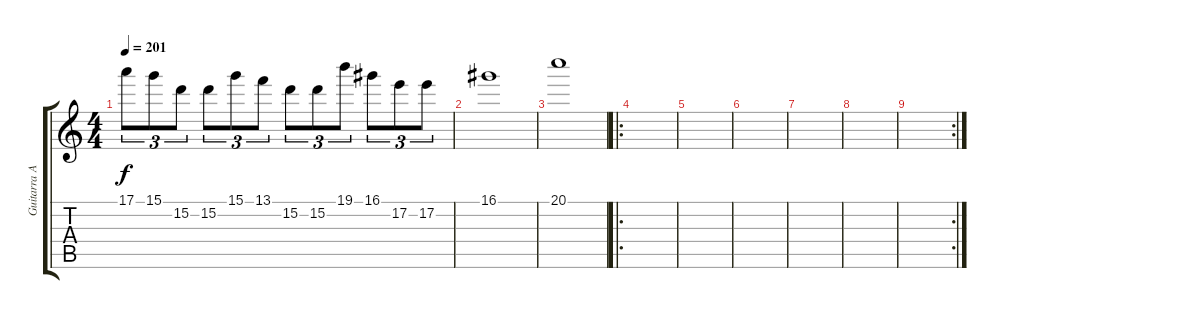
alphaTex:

\track ("Guitarra Adicional" "Guitarra A") {instrument electricguitarclean}
\staff {score tabs}
\tuning (E4 B3 G3 D3 A2 E2) {hide}
\ts (4 4)
\tempo 201
\clef g2
\ks c
17.1.8{tu (3 2) dy f} 15.1.8{tu (3 2)} 15.2.8{tu (3 2)} 15.2.8{tu (3 2)} 15.1.8{tu (3 2)} 13.1.8{tu (3 2)} 15.2.8{tu (3 2)} 15.2.8{tu (3 2)} 19.1.8{tu (3 2)} 16.1.8{tu (3 2)} 17.2.8{tu (3 2)} 17.2.8{tu (3 2)} |
16.1.1 |
20.1.1 |
\ro
|
|
|
|
|
\rc 2
